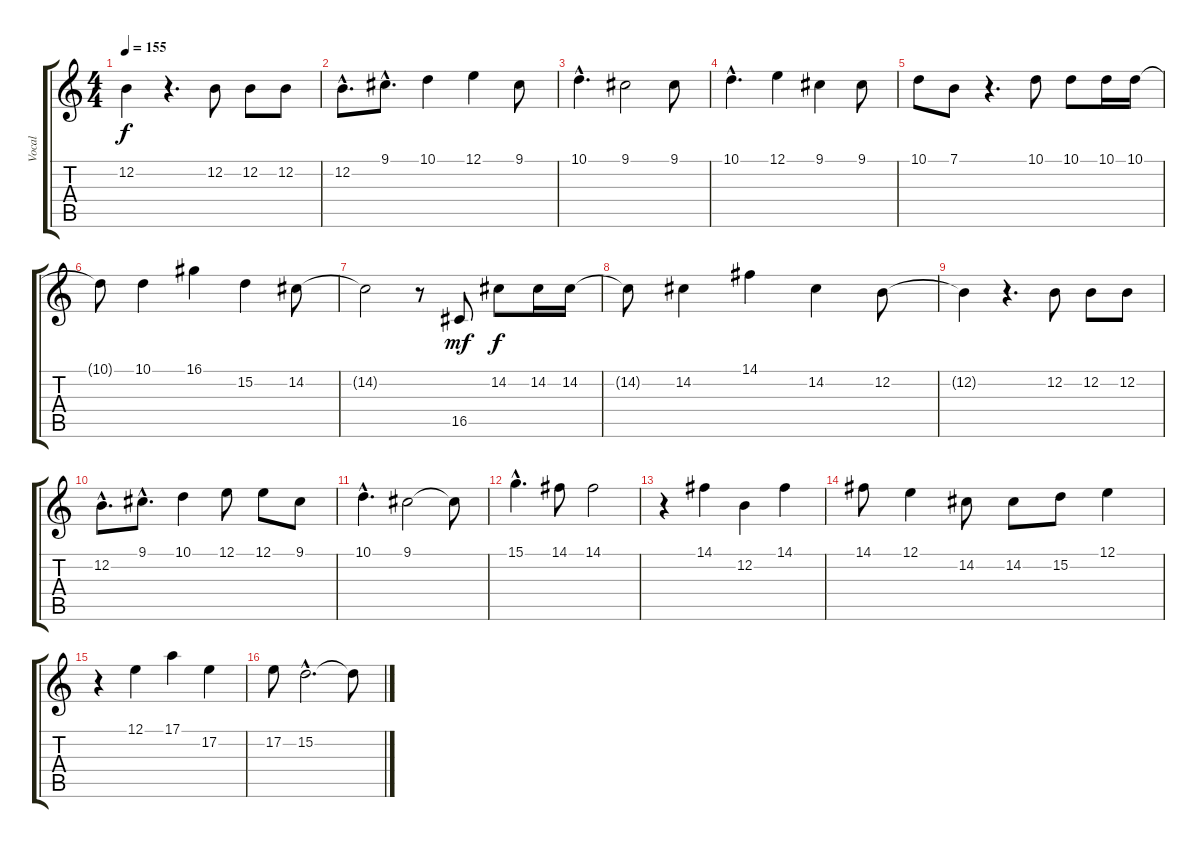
\track ("Vocal" "Vocal") {instrument clarinet}
\staff {score tabs}
\tuning (E4 B3 G3 D3 A2 E2) {hide}
\ts (4 4)
\tempo 155
\clef g2
\ks c
12.2{t}.4{dy f} r.4{d} 12.2.8 12.2.8 12.2.8 |
12.2{hac}.8{d} 9.1{hac}.8{d} 10.1.4 12.1.4 9.1.8 |
10.1{hac}.4{d} 9.1.2 9.1.8 |
10.1{hac}.4{d} 12.1.4 9.1.4 9.1.8 |
10.1.8 7.1.8 r.4{d} 10.1.8 10.1.8 10.1.16 10.1.16 |
10.1{t}.8 10.1.4 16.1.4 15.2.4 14.2.8 |
14.2{t}.2 r.8 16.5.8{dy mf} 14.2.8{dy f} 14.2.16 14.2.16 |
14.2{t}.8 14.2.4 14.1.4 14.2.4 12.2.8 |
12.2{t}.4 r.4{d} 12.2.8 12.2.8 12.2.8 |
12.2{hac}.8{d} 9.1{hac}.8{d} 10.1.4 12.1.8 12.1.8 9.1.8 |
10.1{hac}.4{d} 9.1.2 9.1{t}.8 |
15.1{hac}.4{d} 14.1.8 14.1.2 |
r.4 14.1.4 12.2.4 14.1.4 |
14.1.8 12.1.4 14.2.8 14.2.8 15.2.8 12.1.4 |
r.4 12.1.4 17.1.4 17.2.4 |
17.2.8 15.2{hac}.2{d} 15.2{t}.8
